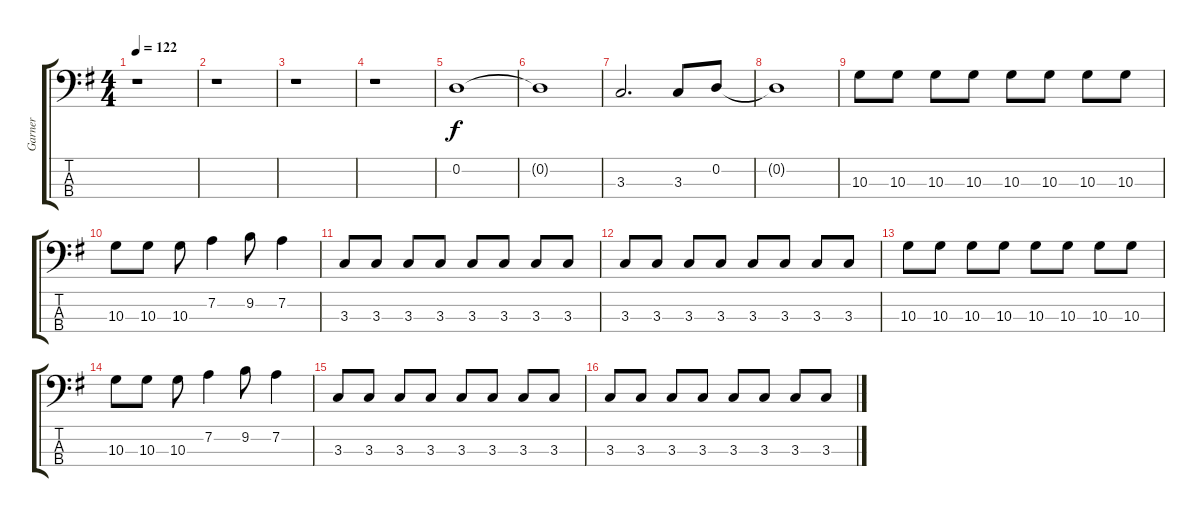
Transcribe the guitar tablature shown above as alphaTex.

\track ("Garner" "Garner") {instrument electricbassfinger}
\staff {score tabs}
\tuning (G2 D2 A1 E1) {hide}
\ts (4 4)
\tempo 122
\clef f4
\ks g
r.1{dy f instrument electricbassfinger} |
r.1 |
r.1 |
r.1 |
0.2.1 |
0.2{t}.1 |
3.3.2{d} 3.3.8 0.2.8 |
0.2{t}.1 |
10.3.8 10.3.8 10.3.8 10.3.8 10.3.8 10.3.8 10.3.8 10.3.8 |
10.3.8 10.3.8 10.3.8 7.2.4 9.2.8 7.2.4 |
3.3.8 3.3.8 3.3.8 3.3.8 3.3.8 3.3.8 3.3.8 3.3.8 |
3.3.8 3.3.8 3.3.8 3.3.8 3.3.8 3.3.8 3.3.8 3.3.8 |
10.3.8 10.3.8 10.3.8 10.3.8 10.3.8 10.3.8 10.3.8 10.3.8 |
10.3.8 10.3.8 10.3.8 7.2.4 9.2.8 7.2.4 |
3.3.8 3.3.8 3.3.8 3.3.8 3.3.8 3.3.8 3.3.8 3.3.8 |
3.3.8 3.3.8 3.3.8 3.3.8 3.3.8 3.3.8 3.3.8 3.3.8
